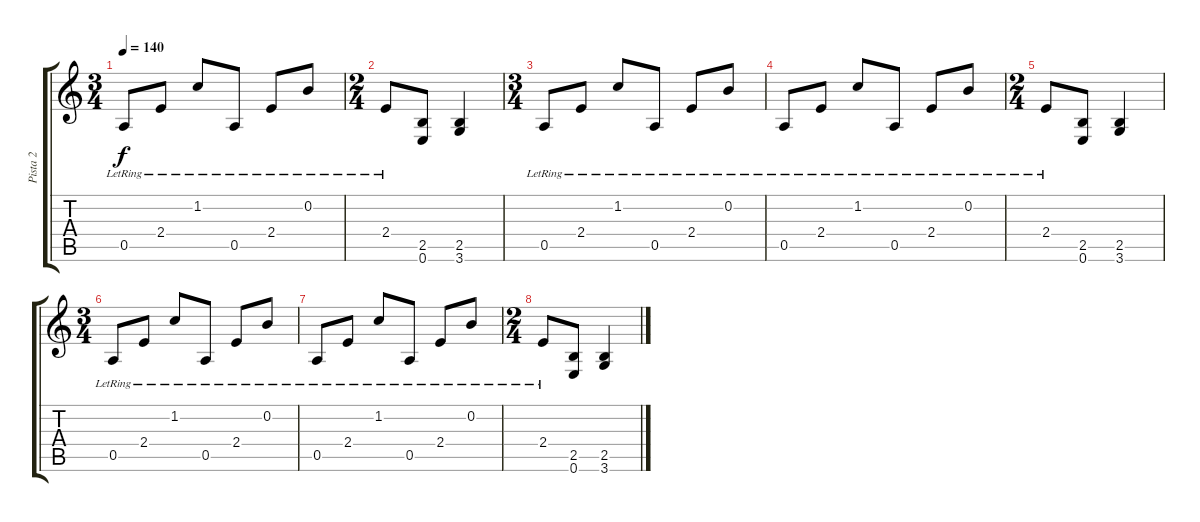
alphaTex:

\track ("Pista 2" "Pista 2") {instrument acousticguitarsteel}
\staff {score tabs}
\tuning (E4 B3 G3 D3 A2 E2) {hide}
\ts (3 4)
\tempo 140
\clef g2
\ks c
0.5{lr}.8{dy f} 2.4{lr}.8 1.2{lr}.8 0.5{lr}.8 2.4{lr}.8 0.2{lr}.8 |
\ts (2 4)
2.4{lr}.8 (2.5 0.6).8 (2.5 3.6).4 |
\ts (3 4)
0.5{lr}.8 2.4{lr}.8 1.2{lr}.8 0.5{lr}.8 2.4{lr}.8 0.2{lr}.8 |
0.5{lr}.8 2.4{lr}.8 1.2{lr}.8 0.5{lr}.8 2.4{lr}.8 0.2{lr}.8 |
\ts (2 4)
2.4{lr}.8 (2.5 0.6).8 (2.5 3.6).4 |
\ts (3 4)
0.5{lr}.8 2.4{lr}.8 1.2{lr}.8 0.5{lr}.8 2.4{lr}.8 0.2{lr}.8 |
0.5{lr}.8 2.4{lr}.8 1.2{lr}.8 0.5{lr}.8 2.4{lr}.8 0.2{lr}.8 |
\ts (2 4)
2.4{lr}.8 (2.5 0.6).8 (2.5 3.6).4
